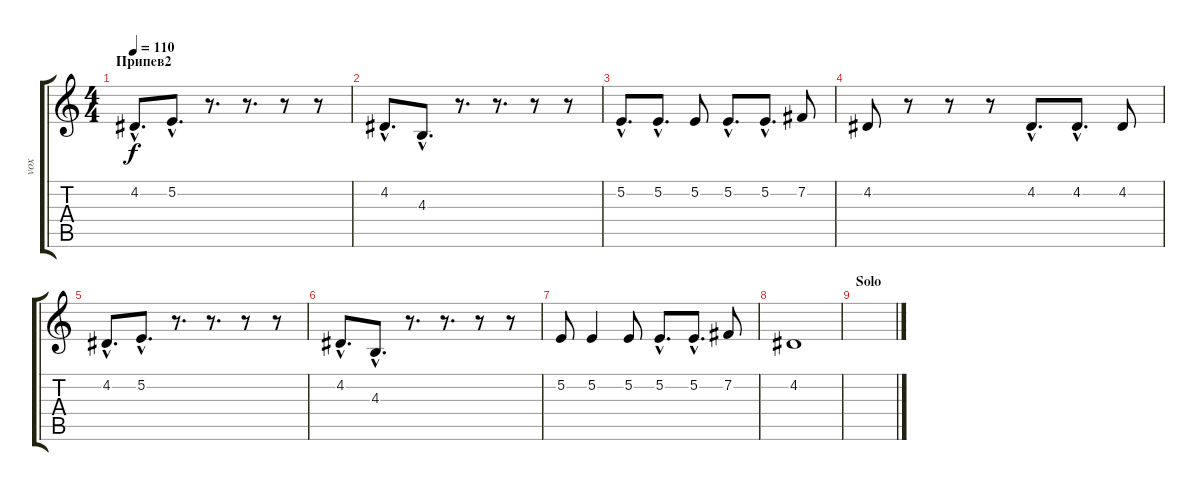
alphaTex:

\track ("vox" "vox") {instrument lead8bassandlead}
\staff {score tabs}
\tuning (E4 B3 G3 D3 A2 E2) {hide}
\ts (4 4)
\section ("" "Припев2")
\tempo 110
\clef g2
\ks c
4.2{hac}.8{d dy f} 5.2{hac}.8{d} r.8{d} r.8{d} r.8 r.8 |
4.2{hac}.8{d} 4.3{hac}.8{d} r.8{d} r.8{d} r.8 r.8 |
5.2{hac}.8{d} 5.2{hac}.8{d} 5.2.8 5.2{hac}.8{d} 5.2{hac}.8{d} 7.2.8 |
4.2.8 r.8 r.8 r.8 4.2{hac}.8{d} 4.2{hac}.8{d} 4.2.8 |
4.2{hac}.8{d} 5.2{hac}.8{d} r.8{d} r.8{d} r.8 r.8 |
4.2{hac}.8{d} 4.3{hac}.8{d} r.8{d} r.8{d} r.8 r.8 |
5.2.8 5.2.4 5.2.8 5.2{hac}.8{d} 5.2{hac}.8{d} 7.2.8 |
4.2.1 |
\section ("" "Solo")
